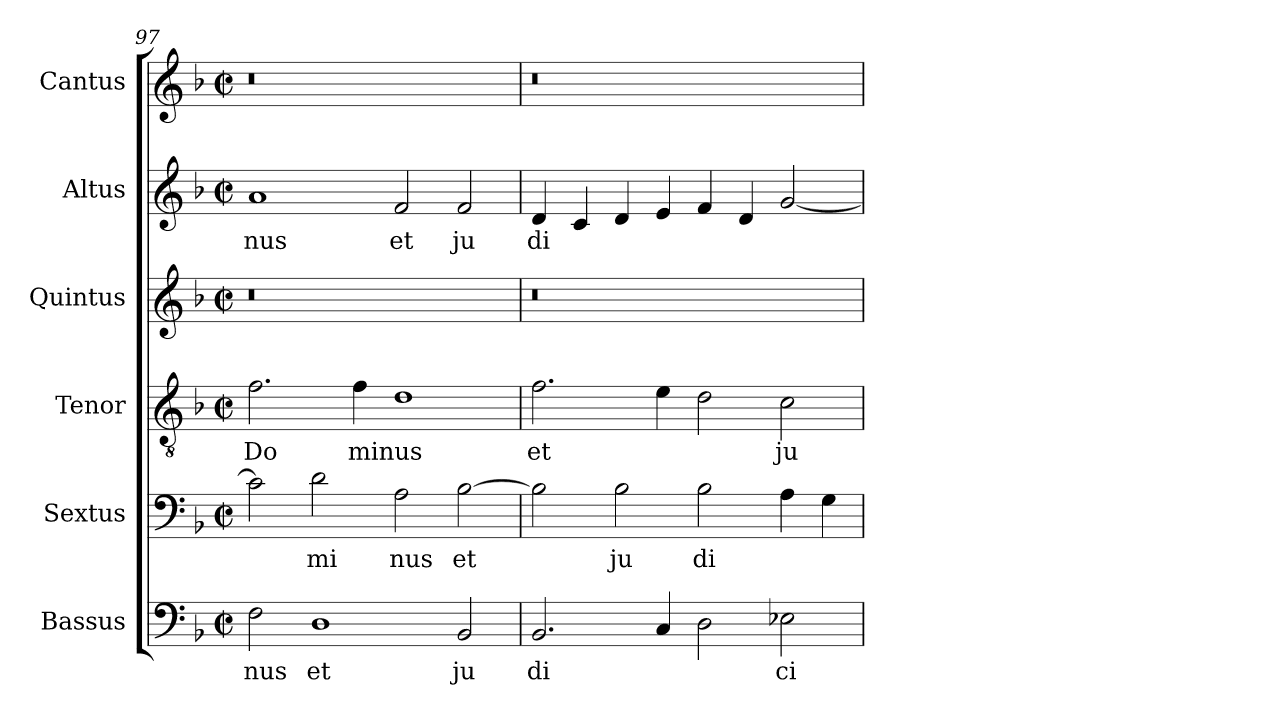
**kern	**text	**kern	**text	**kern	**text	**kern	**kern	**text	**kern
*part6	*part6	*part5	*part5	*part4	*part4	*part3	*part2	*part2	*part1
*staff6	*staff6	*staff5	*staff5	*staff4	*staff4	*staff3	*staff2	*staff2	*staff1
*I"Bassus	*	*I"Sextus	*	*I"Tenor	*	*I"Quintus	*I"Altus	*	*I"Cantus
*I'Bassus	*	*I'Sextus	*	*I'Tenor	*	*I'Quintus	*I'Altus	*	*I'Cantus
*clefF4	*	*clefF4	*	*clefGv2	*	*clefG2	*clefG2	*	*clefG2
*k[b-]	*	*k[b-]	*	*k[b-]	*	*k[b-]	*k[b-]	*	*k[b-]
*F:	*	*F:	*	*F:	*	*F:	*F:	*	*F:
*M2/2	*	*M2/2	*	*M2/2	*	*M2/2	*M2/2	*	*M2/2
*met(c|)	*	*met(c|)	*	*met(c|)	*	*met(c|)	*met(c|)	*	*met(c|)
=97	=97	=97	=97	=97	=97	=97	=97	=97	=97
!	!LO:LY:b:cj	!	!LO:LY:b:cj	!	!LO:LY:b:cj	!	!	!LO:LY:b:cj	!
2F\	nus	2c\]	.	2.f\	Do	0r	1a	nus	0r
!	!LO:LY:b:cj	!	!LO:LY:b:cj	!	!	!	!	!	!
1D	et	2d\	mi	.	.	.	.	.	.
!	!	!	!	!	!LO:LY:b:cj	!	!	!	!
.	.	.	.	4f\	minus	.	.	.	.
!	!	!	!LO:LY:b:cj	!	!LO:LY:b:cj	!	!	!LO:LY:b:cj	!
.	.	2A\	nus	1d	.	.	2f/	et	.
!	!LO:LY:b:cj	!	!LO:LY:b:cj	!	!	!	!	!LO:LY:b:cj	!
2BB-/	ju	[>2B-\	et	.	.	.	2f/	ju	.
=98	=98	=98	=98	=98	=98	=98	=98	=98	=98
!	!LO:LY:b:cj	!	!LO:LY:b:cj	!	!LO:LY:b:cj	!	!	!LO:LY:b:cj	!
2.BB-/	di	2B-\]	.	2.f\	et	0r	4d/	di	0r
!	!	!	!	!	!	!	!	!LO:LY:b:cj	!
.	.	.	.	.	.	.	4c/	.	.
!	!	!	!LO:LY:b:cj	!	!	!	!	!LO:LY:b:cj	!
.	.	2B-\	ju	.	.	.	4d/	.	.
!	!LO:LY:b:cj	!	!	!	!LO:LY:b:cj	!	!	!LO:LY:b:cj	!
4C/	.	.	.	4e\	.	.	4e/	.	.
!	!LO:LY:b:cj	!	!LO:LY:b:cj	!	!LO:LY:b:cj	!	!	!LO:LY:b:cj	!
2D\	.	2B-\	di	2d\	.	.	4f/	.	.
!	!	!	!	!	!	!	!	!LO:LY:b:cj	!
.	.	.	.	.	.	.	4d/	.	.
!	!LO:LY:b:cj	!	!LO:LY:b:cj	!	!LO:LY:b:cj	!	!	!LO:LY:b:cj	!
2E-X\	ci	4A\	.	2c\	ju	.	[<2g/	.	.
!	!	!	!LO:LY:b:cj	!	!	!	!	!	!
.	.	4G\	.	.	.	.	.	.	.
=	=	=	=	=	=	=	=	=	=
*-	*-	*-	*-	*-	*-	*-	*-	*-	*-
